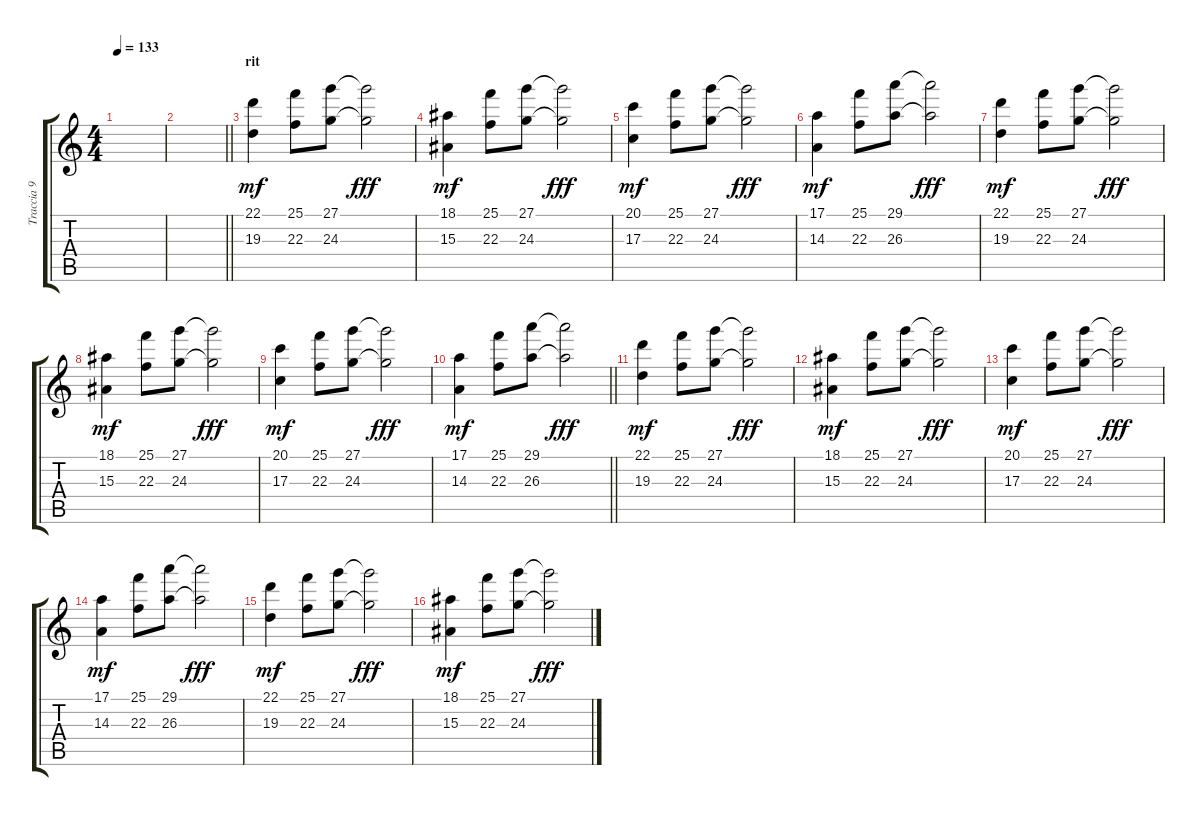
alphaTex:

\track ("Traccia 9" "Traccia 9") {instrument electricgrandpiano}
\staff {score tabs}
\tuning (E4 B3 G3 D3 A2 E2) {hide}
\ts (4 4)
\tempo 133
\clef g2
\ks c
|
\barLineRight lightlight
|
\section ("" "rit")
(22.1 19.3).4{dy mf} (25.1 22.3).8 (27.1 24.3).8 (27.1{t} 24.3{t}).2{dy fff} |
(18.1 15.3).4{dy mf} (25.1 22.3).8 (27.1 24.3).8 (27.1{t} 24.3{t}).2{dy fff} |
(20.1 17.3).4{dy mf} (25.1 22.3).8 (27.1 24.3).8 (27.1{t} 24.3{t}).2{dy fff} |
(17.1 14.3).4{dy mf} (25.1 22.3).8 (29.1 26.3).8 (29.1{t} 26.3{t}).2{dy fff} |
(22.1 19.3).4{dy mf} (25.1 22.3).8 (27.1 24.3).8 (27.1{t} 24.3{t}).2{dy fff} |
(18.1 15.3).4{dy mf} (25.1 22.3).8 (27.1 24.3).8 (27.1{t} 24.3{t}).2{dy fff} |
(20.1 17.3).4{dy mf} (25.1 22.3).8 (27.1 24.3).8 (27.1{t} 24.3{t}).2{dy fff} |
\barLineRight lightlight
(17.1 14.3).4{dy mf} (25.1 22.3).8 (29.1 26.3).8 (29.1{t} 26.3{t}).2{dy fff} |
(22.1 19.3).4{dy mf} (25.1 22.3).8 (27.1 24.3).8 (27.1{t} 24.3{t}).2{dy fff} |
(18.1 15.3).4{dy mf} (25.1 22.3).8 (27.1 24.3).8 (27.1{t} 24.3{t}).2{dy fff} |
(20.1 17.3).4{dy mf} (25.1 22.3).8 (27.1 24.3).8 (27.1{t} 24.3{t}).2{dy fff} |
(17.1 14.3).4{dy mf} (25.1 22.3).8 (29.1 26.3).8 (29.1{t} 26.3{t}).2{dy fff} |
(22.1 19.3).4{dy mf} (25.1 22.3).8 (27.1 24.3).8 (27.1{t} 24.3{t}).2{dy fff} |
(18.1 15.3).4{dy mf} (25.1 22.3).8 (27.1 24.3).8 (27.1{t} 24.3{t}).2{dy fff}
